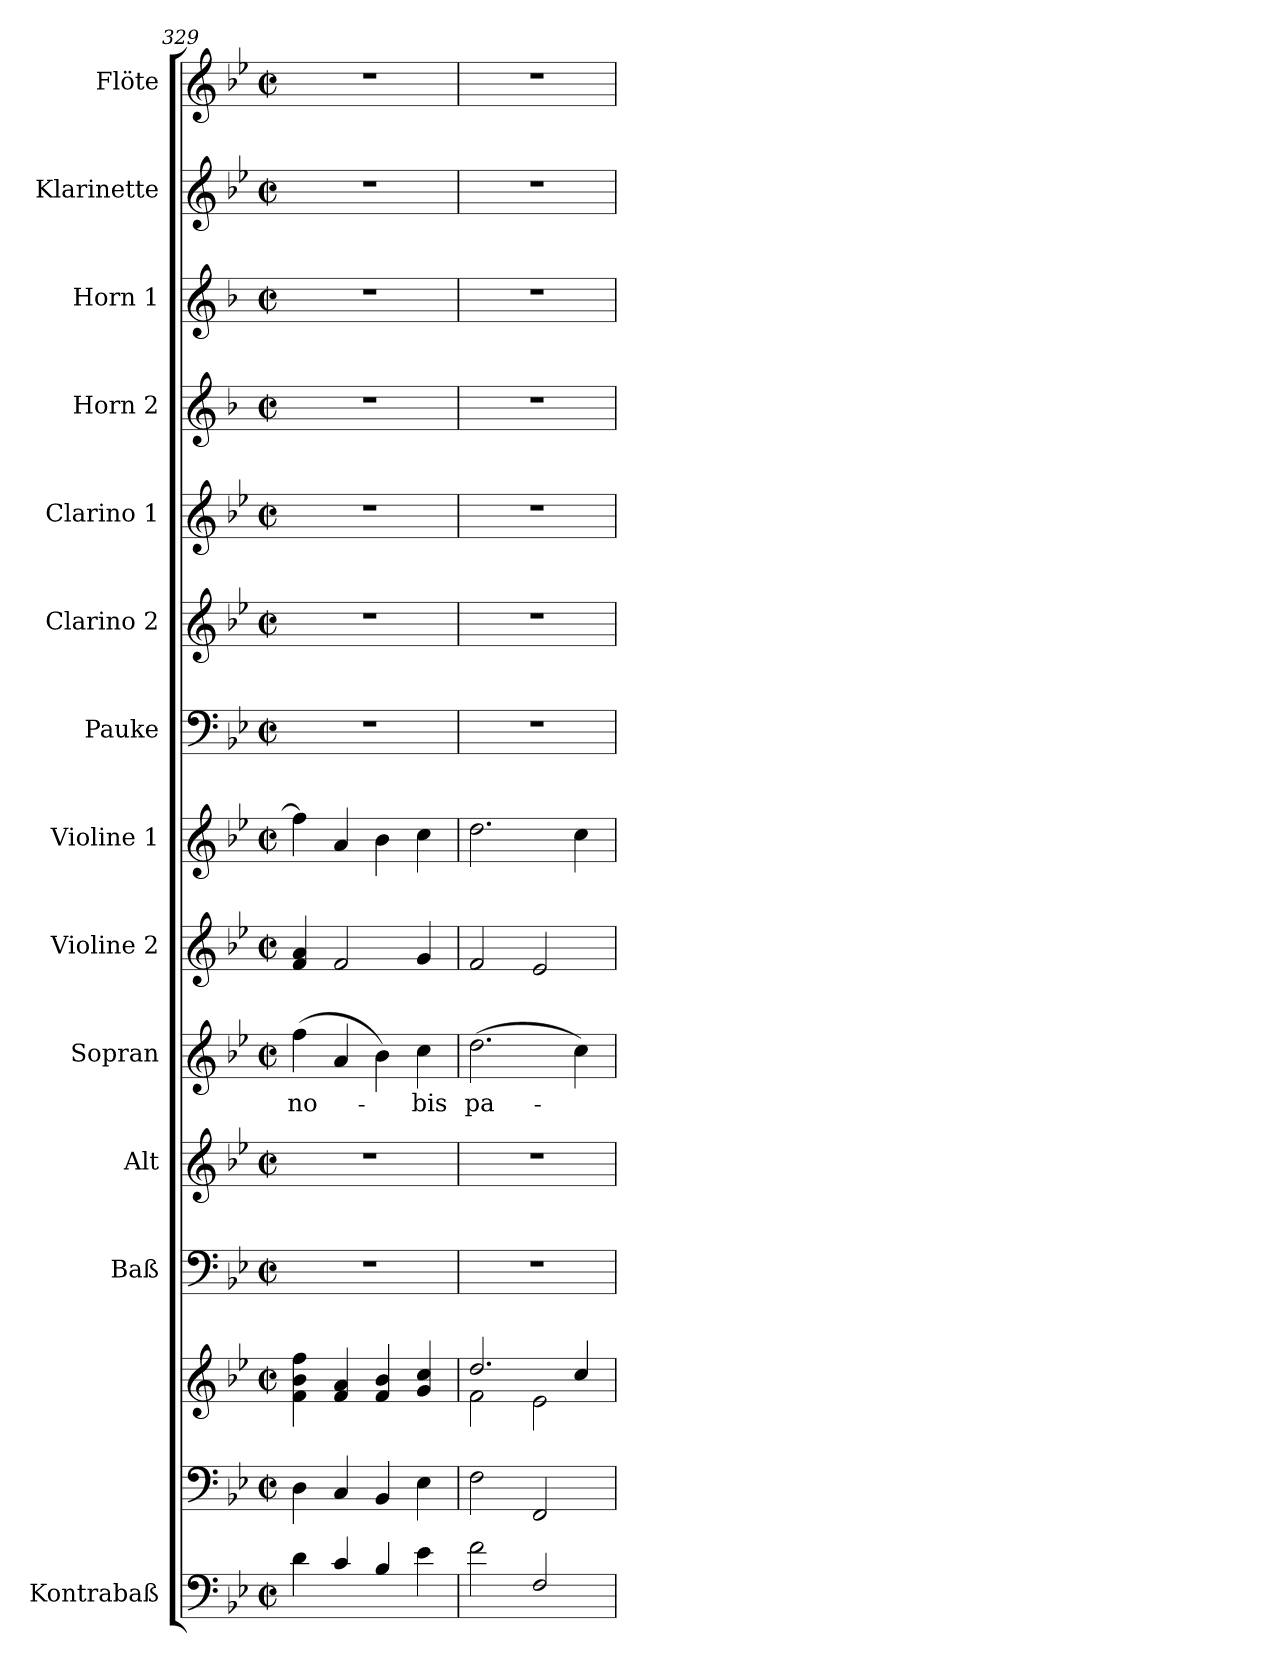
**kern	**kern	**kern	**kern	**kern	**kern	**text	**kern	**kern	**kern	**kern	**kern	**kern	**kern	**kern	**kern
*part14	*part13	*part13	*part12	*part11	*part10	*part10	*part9	*part8	*part7	*part6	*part5	*part4	*part3	*part2	*part1
*staff15	*staff14	*staff13	*staff12	*staff11	*staff10	*staff10	*staff9	*staff8	*staff7	*staff6	*staff5	*staff4	*staff3	*staff2	*staff1
*I"Kontrabaß	*	*	*I"Baß	*I"Alt	*I"Sopran	*	*I"Violine 2	*I"Violine 1	*I"Pauke	*I"Clarino 2	*I"Clarino 1	*I"Horn 2	*I"Horn 1	*I"Klarinette	*I"Flöte
*I'Kb	*	*	*I'Baß	*I'Alt	*I'Sop	*	*I'Vln. 2	*I'Vln. 1	*I'Pk.	*	*	*I'Hrn. 2	*I'Hrn. 1	*	*I'Fl.
*clefF4	*clefF4	*clefG2	*clefF4	*clefG2	*clefG2	*	*clefG2	*clefG2	*clefF4	*clefG2	*clefG2	*clefG2	*clefG2	*clefG2	*clefG2
*ITrd7c12	*	*	*	*	*	*	*	*	*	*ITrd7c12	*ITrd7c12	*ITrd4c7	*ITrd4c7	*	*
*k[b-e-]	*k[b-e-]	*k[b-e-]	*k[b-e-]	*k[b-e-]	*k[b-e-]	*	*k[b-e-]	*k[b-e-]	*k[b-e-]	*k[b-e-]	*k[b-e-]	*k[b-e-]	*k[b-e-]	*k[b-e-]	*k[b-e-]
*B-:	*B-:	*B-:	*B-:	*B-:	*B-:	*	*B-:	*B-:	*B-:	*B-:	*B-:	*B-:	*B-:	*B-:	*B-:
*M2/2	*M2/2	*M2/2	*M2/2	*M2/2	*M2/2	*	*M2/2	*M2/2	*M2/2	*M2/2	*M2/2	*M2/2	*M2/2	*M2/2	*M2/2
*met(c|)	*met(c|)	*met(c|)	*met(c|)	*met(c|)	*met(c|)	*	*met(c|)	*met(c|)	*met(c|)	*met(c|)	*met(c|)	*met(c|)	*met(c|)	*met(c|)	*met(c|)
=329	=329	=329	=329	=329	=329	=329	=329	=329	=329	=329	=329	=329	=329	=329	=329
!	!	!	!	!	!	!LO:LY:b	!	!	!	!	!	!	!	!	!
4D\	4D\	4f\ 4b-\ 4ff\	1r	1r	(>4ff\	no-	4f/ 4a/	4ff\]	1r	1r	1r	1r	1r	1r	1r
4C/	4C/	4f/ 4a/	.	.	4a/	.	2f/	4a/	.	.	.	.	.	.	.
4BB-/	4BB-/	4f/ 4b-/	.	.	4b-\)	.	.	4b-\	.	.	.	.	.	.	.
!	!	!	!	!	!	!LO:LY:b	!	!	!	!	!	!	!	!	!
4E-\	4E-\	4g/ 4cc/	.	.	4cc\	-bis	4g/	4cc\	.	.	.	.	.	.	.
=330	=330	=330	=330	=330	=330	=330	=330	=330	=330	=330	=330	=330	=330	=330	=330
*	*	*^	*	*	*	*	*	*	*	*	*	*	*	*	*
!	!	!	!	!	!	!	!LO:LY:b	!	!	!	!	!	!	!	!	!
2F\	2F\	2.dd/	2f\	1r	1r	(>2.dd\	pa-	2f/	2.dd\	1r	1r	1r	1r	1r	1r	1r
2FF/	2FF/	.	2e-\	.	.	.	.	2e-/	.	.	.	.	.	.	.	.
.	.	4cc/	.	.	.	4cc\)	.	.	4cc\	.	.	.	.	.	.	.
*	*	*v	*v	*	*	*	*	*	*	*	*	*	*	*	*	*
=	=	=	=	=	=	=	=	=	=	=	=	=	=	=	=
*-	*-	*-	*-	*-	*-	*-	*-	*-	*-	*-	*-	*-	*-	*-	*-
